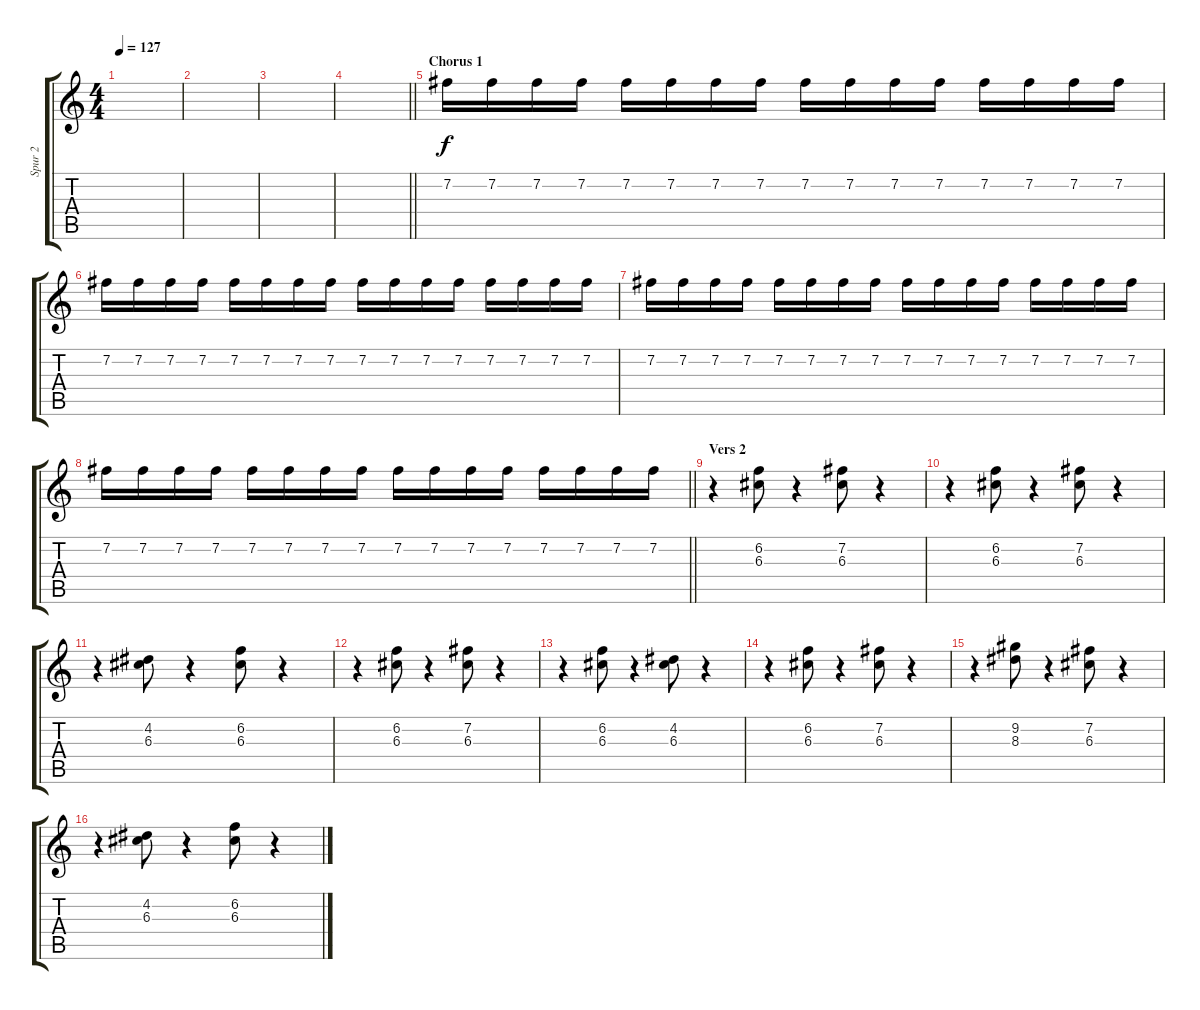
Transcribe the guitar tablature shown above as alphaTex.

\track ("Spur 2" "Spur 2") {instrument electricguitarclean}
\staff {score tabs}
\tuning (E4 B3 G3 D3 A2 E2) {hide}
\ts (4 4)
\tempo 127
\clef g2
\ks c
|
|
|
\barLineRight lightlight
|
\section ("" "Chorus 1")
7.2.16 7.2.16 7.2.16 7.2.16 7.2.16 7.2.16 7.2.16 7.2.16 7.2.16 7.2.16 7.2.16 7.2.16 7.2.16 7.2.16 7.2.16 7.2.16 |
7.2.16 7.2.16 7.2.16 7.2.16 7.2.16 7.2.16 7.2.16 7.2.16 7.2.16 7.2.16 7.2.16 7.2.16 7.2.16 7.2.16 7.2.16 7.2.16 |
7.2.16 7.2.16 7.2.16 7.2.16 7.2.16 7.2.16 7.2.16 7.2.16 7.2.16 7.2.16 7.2.16 7.2.16 7.2.16 7.2.16 7.2.16 7.2.16 |
\barLineRight lightlight
7.2.16 7.2.16 7.2.16 7.2.16 7.2.16 7.2.16 7.2.16 7.2.16 7.2.16 7.2.16 7.2.16 7.2.16 7.2.16 7.2.16 7.2.16 7.2.16 |
\section ("" "Vers 2")
r.4 (6.2 6.3).8 r.4 (7.2 6.3).8 r.4 |
r.4 (6.2 6.3).8 r.4 (7.2 6.3).8 r.4 |
r.4 (4.2 6.3).8 r.4 (6.2 6.3).8 r.4 |
r.4 (6.2 6.3).8 r.4 (7.2 6.3).8 r.4 |
r.4 (6.2 6.3).8 r.4 (4.2 6.3).8 r.4 |
r.4 (6.2 6.3).8 r.4 (7.2 6.3).8 r.4 |
r.4 (9.2 8.3).8 r.4 (7.2 6.3).8 r.4 |
r.4 (4.2 6.3).8 r.4 (6.2 6.3).8 r.4
